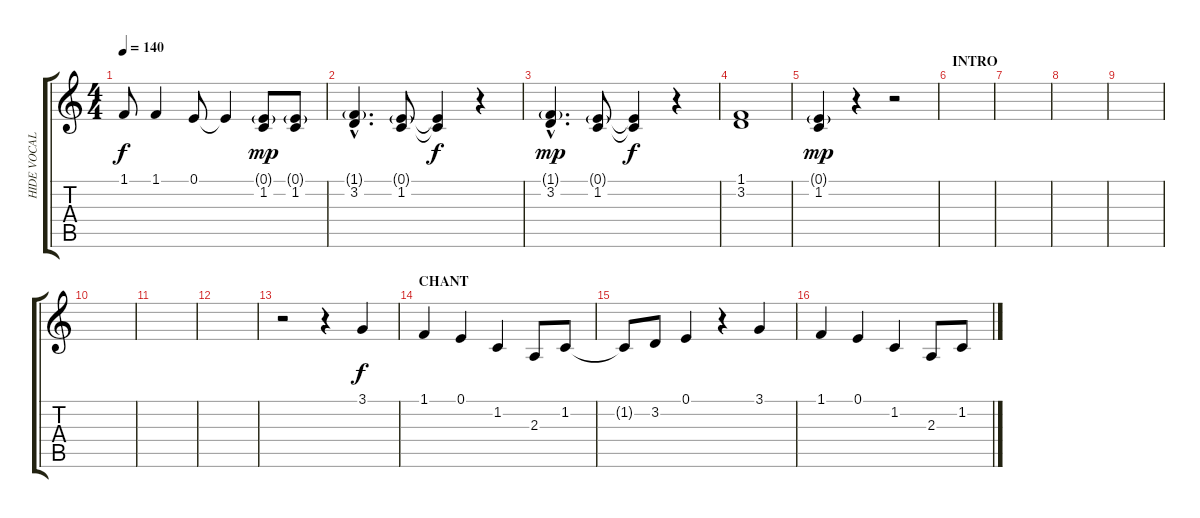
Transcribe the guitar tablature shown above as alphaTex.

\track ("HIDE VOCAL" "HIDE VOCAL") {instrument oboe}
\staff {score tabs}
\tuning (E4 B3 G3 D3 A2 E2) {hide}
\ts (4 4)
\tempo 140
\clef g2
\ks c
1.1.8{dy f} 1.1.4 0.1.8 0.1{t}.4 (0.1{g} 1.2).8{dy mp} (0.1{g} 1.2).8 |
(1.1{g hac} 3.2{hac}).4{d} (0.1{g} 1.2).8 (0.1{t} 1.2{t}).4{dy f} r.4 |
(1.1{g hac} 3.2{hac}).4{d dy mp} (0.1{g} 1.2).8 (0.1{t} 1.2{t}).4{dy f} r.4 |
(1.1 3.2).1 |
(0.1{g} 1.2).4{dy mp} r.4 r.2 |
\section ("" "INTRO")
|
|
|
|
|
|
|
r.2 r.4 3.1.4{dy f} |
\section ("" "CHANT")
1.1.4 0.1.4 1.2.4 2.3.8 1.2.8 |
1.2{t}.8 3.2.8 0.1.4 r.4 3.1.4 |
1.1.4 0.1.4 1.2.4 2.3.8 1.2.8
